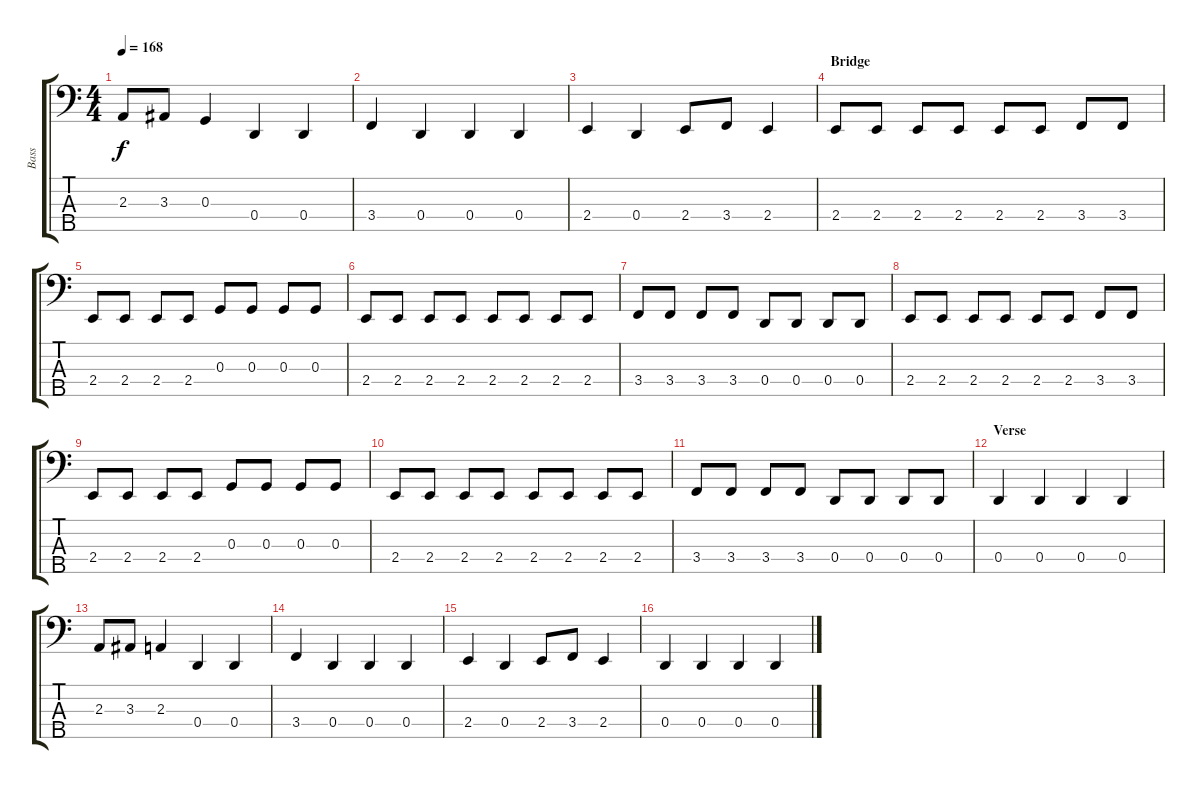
\track ("Bass" "Bass") {instrument electricbassfinger}
\staff {score tabs}
\tuning (F2 C2 G1 D1 A0) {hide}
\ts (4 4)
\tempo 168
\clef f4
\ks c
2.3.8{dy f} 3.3.8 0.3.4 0.4.4 0.4.4 |
3.4.4 0.4.4 0.4.4 0.4.4 |
2.4.4 0.4.4 2.4.8 3.4.8 2.4.4 |
\section ("" "Bridge")
2.4.8 2.4.8 2.4.8 2.4.8 2.4.8 2.4.8 3.4.8 3.4.8 |
2.4.8 2.4.8 2.4.8 2.4.8 0.3.8 0.3.8 0.3.8 0.3.8 |
2.4.8 2.4.8 2.4.8 2.4.8 2.4.8 2.4.8 2.4.8 2.4.8 |
3.4.8 3.4.8 3.4.8 3.4.8 0.4.8 0.4.8 0.4.8 0.4.8 |
2.4.8 2.4.8 2.4.8 2.4.8 2.4.8 2.4.8 3.4.8 3.4.8 |
2.4.8 2.4.8 2.4.8 2.4.8 0.3.8 0.3.8 0.3.8 0.3.8 |
2.4.8 2.4.8 2.4.8 2.4.8 2.4.8 2.4.8 2.4.8 2.4.8 |
3.4.8 3.4.8 3.4.8 3.4.8 0.4.8 0.4.8 0.4.8 0.4.8 |
\section ("" "Verse")
0.4.4 0.4.4 0.4.4 0.4.4 |
2.3.8 3.3.8 2.3.4 0.4.4 0.4.4 |
3.4.4 0.4.4 0.4.4 0.4.4 |
2.4.4 0.4.4 2.4.8 3.4.8 2.4.4 |
0.4.4 0.4.4 0.4.4 0.4.4
